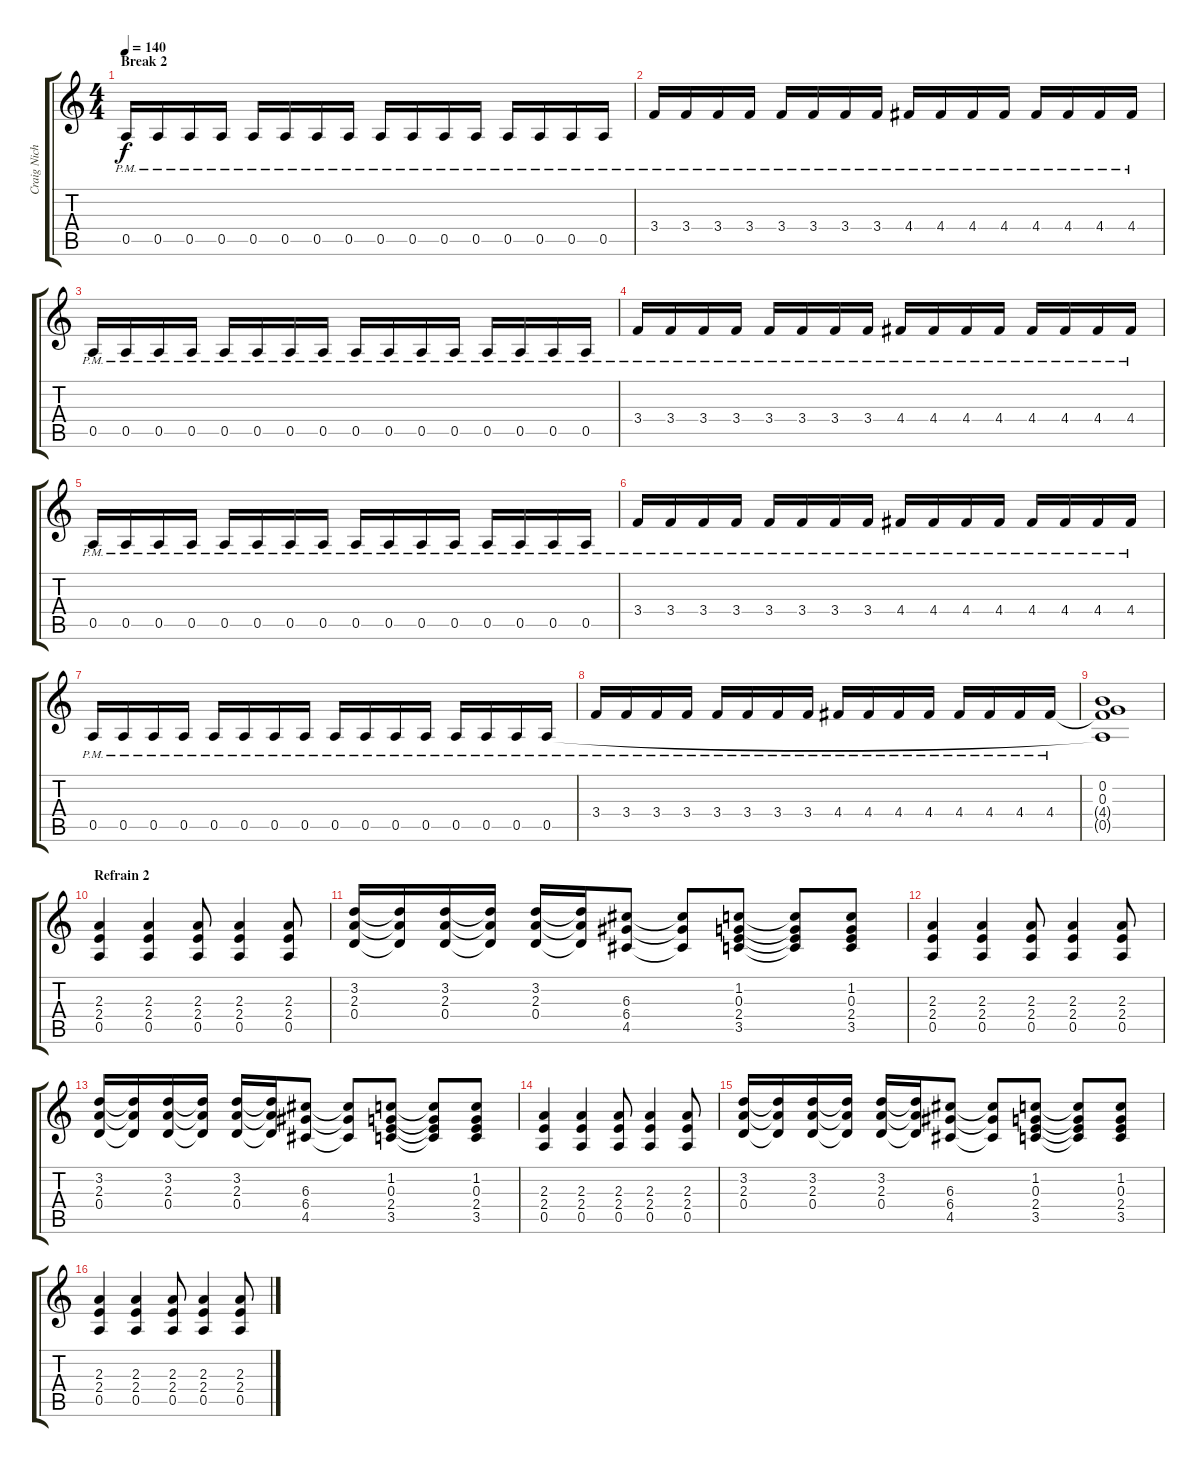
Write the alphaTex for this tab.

\track ("Craig Nicholls" "Craig Nich") {instrument distortionguitar}
\staff {score tabs}
\tuning (E4 B3 G3 D3 A2 E2) {hide}
\ts (4 4)
\section ("" "Break 2")
\tempo 140
\clef g2
\ks c
0.5{pm}.16{dy f} 0.5{pm}.16 0.5{pm}.16 0.5{pm}.16 0.5{pm}.16 0.5{pm}.16 0.5{pm}.16 0.5{pm}.16 0.5{pm}.16 0.5{pm}.16 0.5{pm}.16 0.5{pm}.16 0.5{pm}.16 0.5{pm}.16 0.5{pm}.16 0.5{pm}.16 |
3.4{pm}.16 3.4{pm}.16 3.4{pm}.16 3.4{pm}.16 3.4{pm}.16 3.4{pm}.16 3.4{pm}.16 3.4{pm}.16 4.4{pm}.16 4.4{pm}.16 4.4{pm}.16 4.4{pm}.16 4.4{pm}.16 4.4{pm}.16 4.4{pm}.16 4.4{pm}.16 |
0.5{pm}.16 0.5{pm}.16 0.5{pm}.16 0.5{pm}.16 0.5{pm}.16 0.5{pm}.16 0.5{pm}.16 0.5{pm}.16 0.5{pm}.16 0.5{pm}.16 0.5{pm}.16 0.5{pm}.16 0.5{pm}.16 0.5{pm}.16 0.5{pm}.16 0.5{pm}.16 |
3.4{pm}.16 3.4{pm}.16 3.4{pm}.16 3.4{pm}.16 3.4{pm}.16 3.4{pm}.16 3.4{pm}.16 3.4{pm}.16 4.4{pm}.16 4.4{pm}.16 4.4{pm}.16 4.4{pm}.16 4.4{pm}.16 4.4{pm}.16 4.4{pm}.16 4.4{pm}.16 |
0.5{pm}.16 0.5{pm}.16 0.5{pm}.16 0.5{pm}.16 0.5{pm}.16 0.5{pm}.16 0.5{pm}.16 0.5{pm}.16 0.5{pm}.16 0.5{pm}.16 0.5{pm}.16 0.5{pm}.16 0.5{pm}.16 0.5{pm}.16 0.5{pm}.16 0.5{pm}.16 |
3.4{pm}.16 3.4{pm}.16 3.4{pm}.16 3.4{pm}.16 3.4{pm}.16 3.4{pm}.16 3.4{pm}.16 3.4{pm}.16 4.4{pm}.16 4.4{pm}.16 4.4{pm}.16 4.4{pm}.16 4.4{pm}.16 4.4{pm}.16 4.4{pm}.16 4.4{pm}.16 |
0.5{pm}.16 0.5{pm}.16 0.5{pm}.16 0.5{pm}.16 0.5{pm}.16 0.5{pm}.16 0.5{pm}.16 0.5{pm}.16 0.5{pm}.16 0.5{pm}.16 0.5{pm}.16 0.5{pm}.16 0.5{pm}.16 0.5{pm}.16 0.5{pm}.16 0.5{pm}.16 |
3.4{pm}.16 3.4{pm}.16 3.4{pm}.16 3.4{pm}.16 3.4{pm}.16 3.4{pm}.16 3.4{pm}.16 3.4{pm}.16 4.4{pm}.16 4.4{pm}.16 4.4{pm}.16 4.4{pm}.16 4.4{pm}.16 4.4{pm}.16 4.4{pm}.16 4.4{pm}.16 |
(0.2 0.3 4.4{t} 0.5{t}).1 |
\section ("" "Refrain 2")
(2.3 2.4 0.5).4 (2.3 2.4 0.5).4 (2.3 2.4 0.5).8 (2.3 2.4 0.5).4 (2.3 2.4 0.5).8 |
(3.2 2.3 0.4).16 (3.2{t} 2.3{t} 0.4{t}).16 (3.2 2.3 0.4).16 (3.2{t} 2.3{t} 0.4{t}).16 (3.2 2.3 0.4).16 (3.2{t} 2.3{t} 0.4{t}).16 (6.3 6.4 4.5).8 (6.3{t} 6.4{t} 4.5{t}).8 (1.2 0.3 2.4 3.5).8 (1.2{t} 0.3{t} 2.4{t} 3.5{t}).8 (1.2 0.3 2.4 3.5).8 |
(2.3 2.4 0.5).4 (2.3 2.4 0.5).4 (2.3 2.4 0.5).8 (2.3 2.4 0.5).4 (2.3 2.4 0.5).8 |
(3.2 2.3 0.4).16 (3.2{t} 2.3{t} 0.4{t}).16 (3.2 2.3 0.4).16 (3.2{t} 2.3{t} 0.4{t}).16 (3.2 2.3 0.4).16 (3.2{t} 2.3{t} 0.4{t}).16 (6.3 6.4 4.5).8 (6.3{t} 6.4{t} 4.5{t}).8 (1.2 0.3 2.4 3.5).8 (1.2{t} 0.3{t} 2.4{t} 3.5{t}).8 (1.2 0.3 2.4 3.5).8 |
(2.3 2.4 0.5).4 (2.3 2.4 0.5).4 (2.3 2.4 0.5).8 (2.3 2.4 0.5).4 (2.3 2.4 0.5).8 |
(3.2 2.3 0.4).16 (3.2{t} 2.3{t} 0.4{t}).16 (3.2 2.3 0.4).16 (3.2{t} 2.3{t} 0.4{t}).16 (3.2 2.3 0.4).16 (3.2{t} 2.3{t} 0.4{t}).16 (6.3 6.4 4.5).8 (6.3{t} 6.4{t} 4.5{t}).8 (1.2 0.3 2.4 3.5).8 (1.2{t} 0.3{t} 2.4{t} 3.5{t}).8 (1.2 0.3 2.4 3.5).8 |
(2.3 2.4 0.5).4 (2.3 2.4 0.5).4 (2.3 2.4 0.5).8 (2.3 2.4 0.5).4 (2.3 2.4 0.5).8
